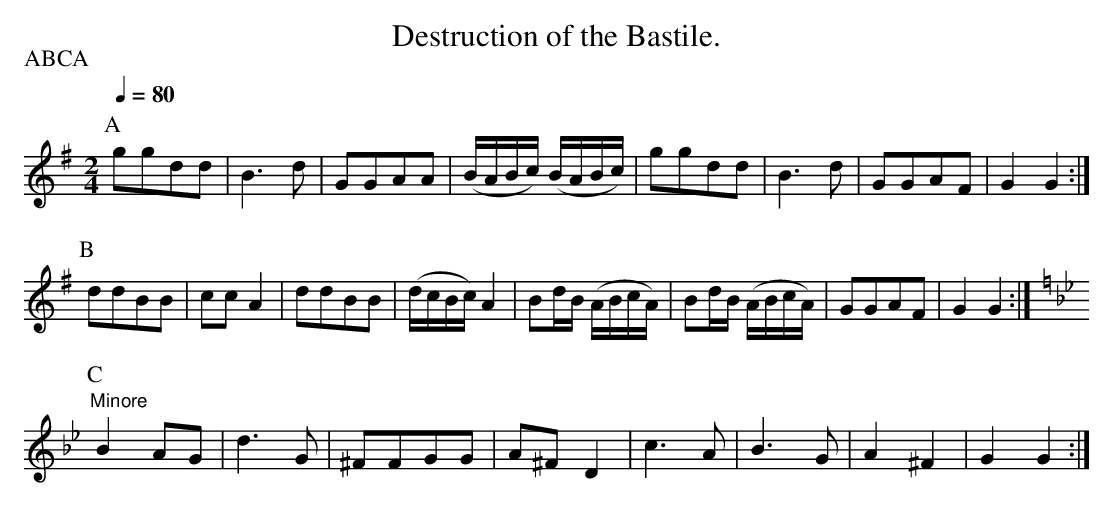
X:1
T:Destruction of the Bastile.
M:2/4
L:1/8
Q:1/4=80
P:ABCA
K:G
P:A
ggdd|B3 d| GGAA|(B/A/B/c/) (B/A/B/c/)|ggdd    |B3         d    |GGAF|G2G2:|
P:B
ddBB|ccA2| ddBB|(d/c/B/c/)  A2       |Bd/B/ (A/B/c/A/)|Bd/B/ (A/B/c/A/)|GGAF|G2G2:|
P:C
K:G Minor
"^Minore"\
B2AG|d3 G|^FFGG| A^F        D2       |c3         A    |B3         G    |A2^F2|G2G2:|
